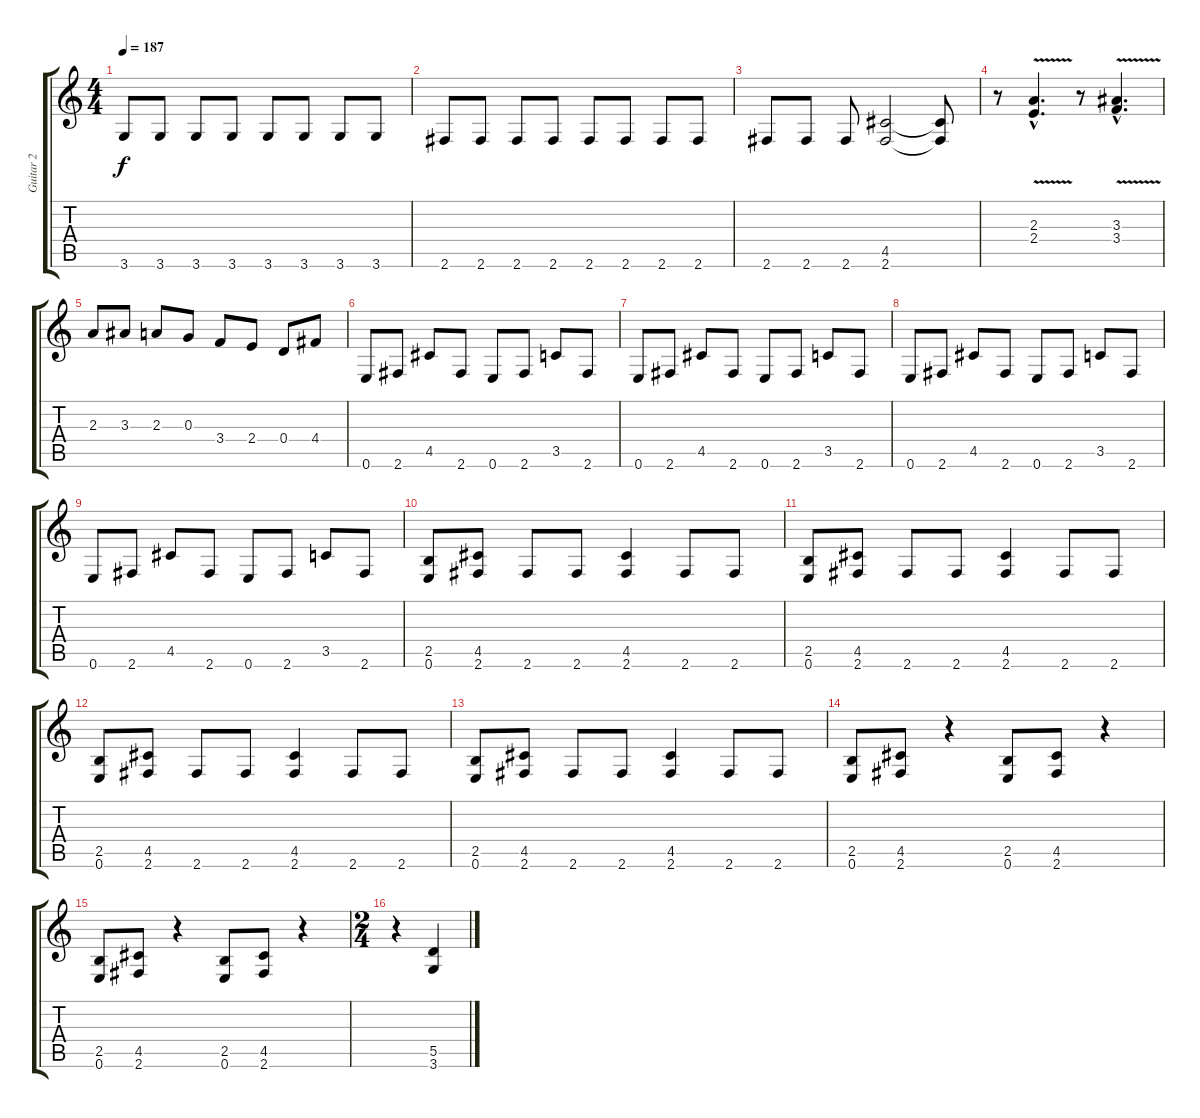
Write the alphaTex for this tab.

\track ("Guitar 2" "Guitar 2") {instrument distortionguitar}
\staff {score tabs}
\tuning (E4 B3 G3 D3 A2 E2) {hide}
\ts (4 4)
\tempo 187
\clef g2
\ks c
3.6.8{dy f} 3.6.8 3.6.8 3.6.8 3.6.8 3.6.8 3.6.8 3.6.8 |
2.6.8 2.6.8 2.6.8 2.6.8 2.6.8 2.6.8 2.6.8 2.6.8 |
2.6.8 2.6.8 2.6.8 (4.5 2.6).2 (4.5{t} 2.6{t}).8 |
r.8 (2.3{v hac} 2.4{v hac}).4{d} r.8 (3.3{v hac} 3.4{v hac}).4{d} |
2.3.8 3.3.8 2.3.8 0.3.8 3.4.8 2.4.8 0.4.8 4.4.8 |
0.6.8 2.6.8 4.5.8 2.6.8 0.6.8 2.6.8 3.5.8 2.6.8 |
0.6.8 2.6.8 4.5.8 2.6.8 0.6.8 2.6.8 3.5.8 2.6.8 |
0.6.8 2.6.8 4.5.8 2.6.8 0.6.8 2.6.8 3.5.8 2.6.8 |
0.6.8 2.6.8 4.5.8 2.6.8 0.6.8 2.6.8 3.5.8 2.6.8 |
(2.5 0.6).8 (4.5 2.6).8 2.6.8 2.6.8 (4.5 2.6).4 2.6.8 2.6.8 |
(2.5 0.6).8 (4.5 2.6).8 2.6.8 2.6.8 (4.5 2.6).4 2.6.8 2.6.8 |
(2.5 0.6).8 (4.5 2.6).8 2.6.8 2.6.8 (4.5 2.6).4 2.6.8 2.6.8 |
(2.5 0.6).8 (4.5 2.6).8 2.6.8 2.6.8 (4.5 2.6).4 2.6.8 2.6.8 |
(2.5 0.6).8 (4.5 2.6).8 r.4 (2.5 0.6).8 (4.5 2.6).8 r.4 |
(2.5 0.6).8 (4.5 2.6).8 r.4 (2.5 0.6).8 (4.5 2.6).8 r.4 |
\ts (2 4)
r.4 (5.5 3.6).4
